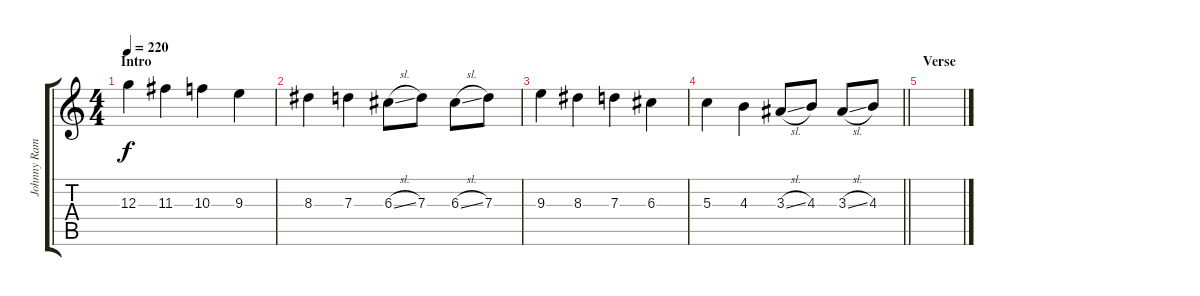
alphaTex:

\track ("Johnny Ramone 2nd" "Johnny Ram") {instrument overdrivenguitar}
\staff {score tabs}
\tuning (E4 B3 G3 D3 A2 E2) {hide}
\ts (4 4)
\section ("" "Intro")
\tempo 220
\clef g2
\ks c
12.3.4{dy f instrument overdrivenguitar} 11.3.4 10.3.4 9.3.4 |
8.3.4 7.3.4 6.3{sl}.8 7.3.8 6.3{sl}.8 7.3.8 |
9.3.4 8.3.4 7.3.4 6.3.4 |
\barLineRight lightlight
5.3.4 4.3.4 3.3{sl}.8 4.3.8 3.3{sl}.8 4.3.8 |
\section ("" "Verse")
